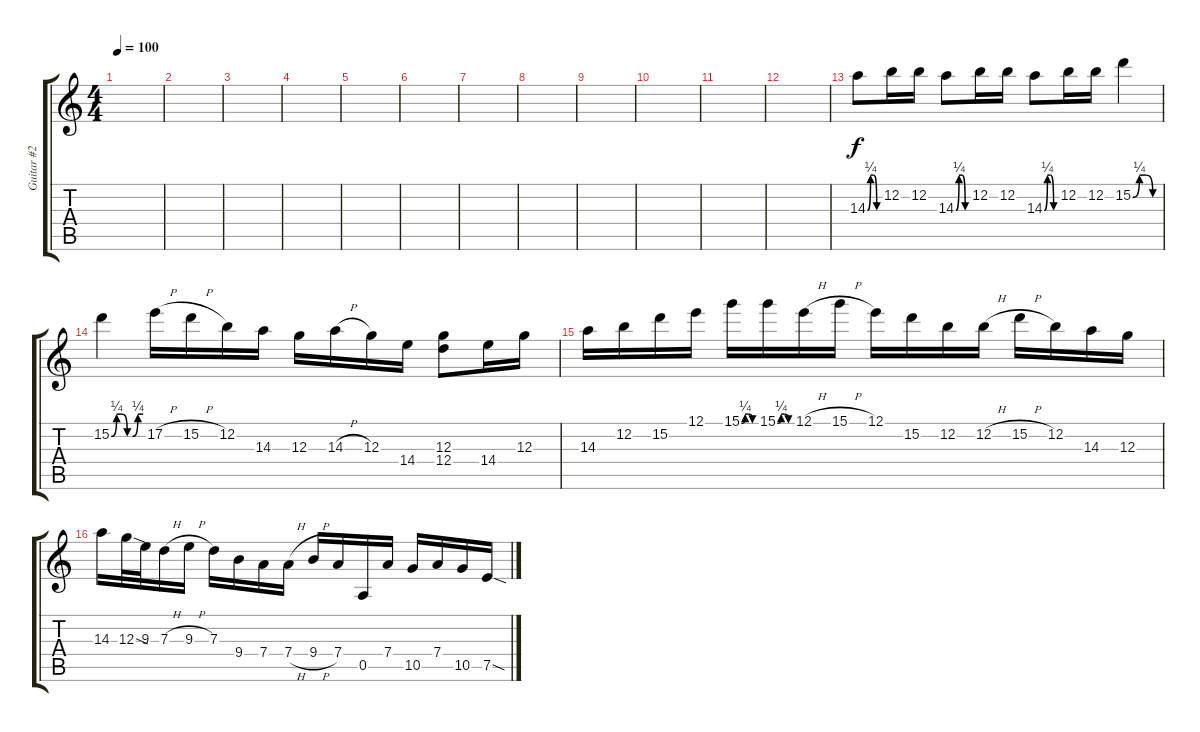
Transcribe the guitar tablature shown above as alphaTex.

\track ("Guitar #2" "Guitar #2") {instrument overdrivenguitar}
\staff {score tabs}
\tuning (E4 B3 G3 D3 A2 E2) {hide}
\ts (4 4)
\tempo 100
\clef g2
\ks c
|
|
|
|
|
|
|
|
|
|
|
|
14.3{be (custom 0 0 15 1 30 1 45 0 60 0)}.8 12.2.16 12.2.16 14.3{be (custom 0 0 15 1 30 1 45 0 60 0)}.8 12.2.16 12.2.16 14.3{be (custom 0 0 15 1 30 1 45 0 60 0)}.8 12.2.16 12.2.16 15.2{be (custom 0 0 15 1 30 1 45 0 60 0)}.4 |
15.2{be (custom 0 0 10 1 20 1 30 0 40 0 50 1 60 1)}.4 17.2{h}.16 15.2{h}.16 12.2.16 14.3.16 12.3.16 14.3{h}.16 12.3.16 14.4.16 (12.3 12.4).8 14.4.16 12.3.16 |
14.3.16 12.2.16 15.2.16 12.1.16 15.1{be (custom 0 0 15 1 30 1 45 0 60 0)}.16 15.1{be (custom 0 0 15 1 30 1 45 0 60 0)}.16 12.1{h}.16 15.1{h}.16 12.1.16 15.2.16 12.2.16 12.2{h}.16 15.2{h}.16 12.2.16 14.3.16 12.3.16 |
14.3.16 12.3{sod}.32 9.3.32 7.3{h}.16 9.3{h}.16 7.3.16 9.4.16 7.4.16 7.4{h}.16 9.4{h}.16 7.4.16 0.5.16 7.4.16 10.5.16 7.4.16 10.5.16 7.5{sod}.16
